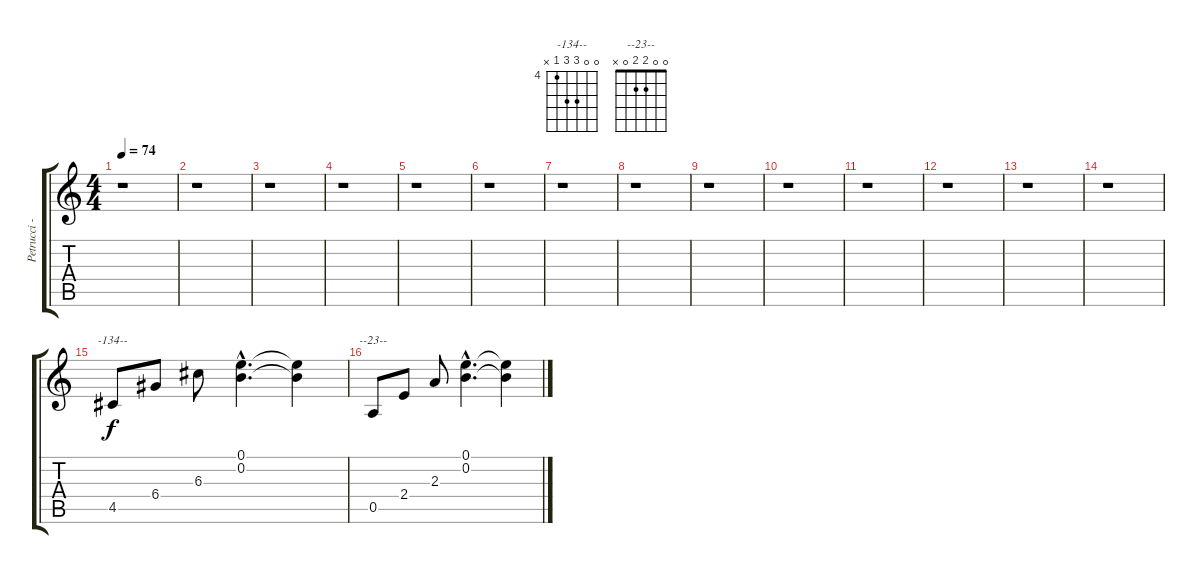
\track ("Petrucci - Acoustic 6st." "Petrucci -") {instrument acousticguitarsteel}
\staff {score tabs}
\tuning (E4 B3 G3 D3 A2 E2) {hide}
\chord ("-134--" 0 0 6 6 4 x) {firstfret 4}
\chord ("--23--" 0 0 2 2 0 x)
\ts (4 4)
\tempo 74
\clef g2
\ks c
r.1{dy f} |
r.1 |
r.1 |
r.1 |
r.1 |
r.1 |
r.1 |
r.1 |
r.1 |
r.1 |
r.1 |
r.1 |
r.1 |
r.1 |
4.5.8{ch "-134--"} 6.4.8 6.3.8 (0.1{hac} 0.2{hac}).4{d} (0.1{t} 0.2{t}).4 |
0.5.8{ch "--23--"} 2.4.8 2.3.8 (0.1{hac} 0.2{hac}).4{d} (0.1{t} 0.2{t}).4
